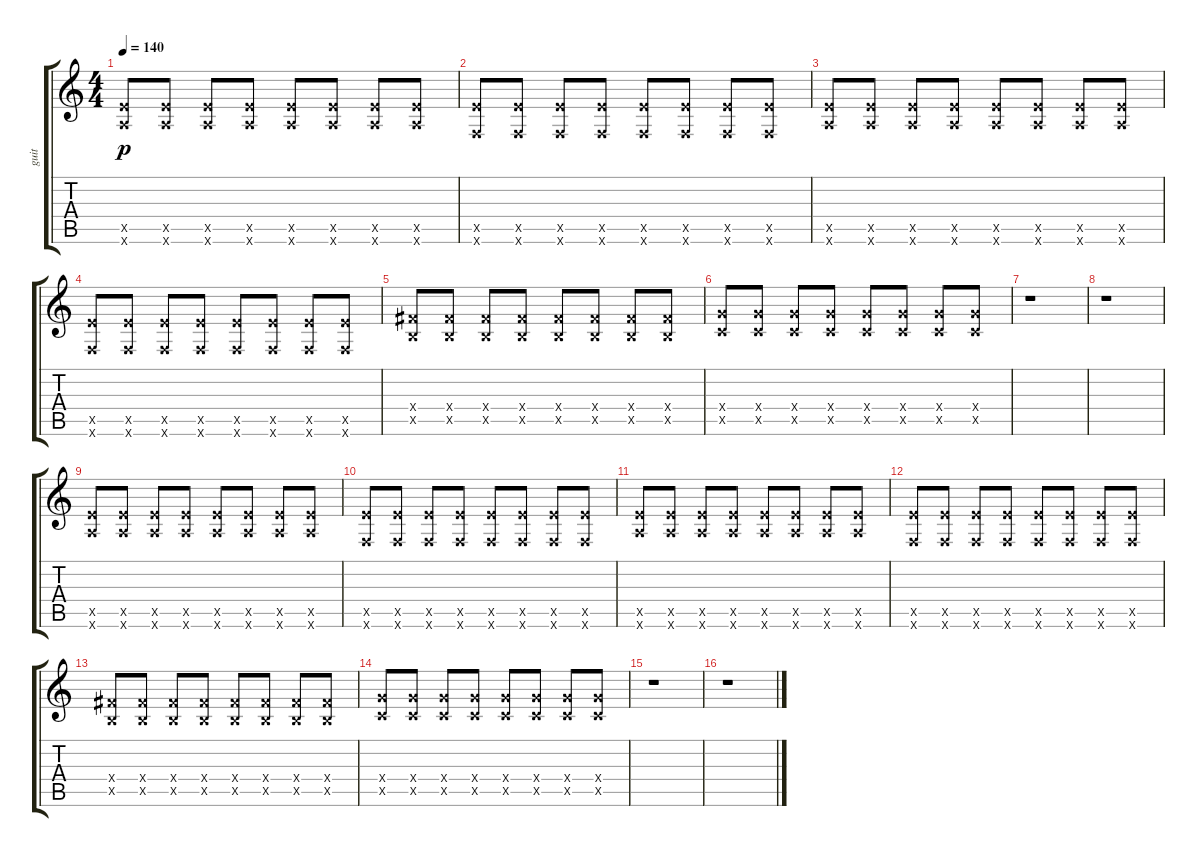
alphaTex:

\track ("guit" "guit") {instrument electricguitarmuted}
\staff {score tabs}
\tuning (E4 B3 G3 D3 A2 E2) {hide}
\ts (4 4)
\tempo 140
\clef g2
\ks c
(7.5{x} 5.6{x}).8{dy p} (7.5{x} 5.6{x}).8 (7.5{x} 5.6{x}).8 (7.5{x} 5.6{x}).8 (7.5{x} 5.6{x}).8 (7.5{x} 5.6{x}).8 (7.5{x} 5.6{x}).8 (7.5{x} 5.6{x}).8 |
(7.5{x} 1.6{x}).8 (7.5{x} 1.6{x}).8 (7.5{x} 1.6{x}).8 (7.5{x} 1.6{x}).8 (7.5{x} 1.6{x}).8 (7.5{x} 1.6{x}).8 (7.5{x} 1.6{x}).8 (7.5{x} 1.6{x}).8 |
(7.5{x} 5.6{x}).8 (7.5{x} 5.6{x}).8 (7.5{x} 5.6{x}).8 (7.5{x} 5.6{x}).8 (7.5{x} 5.6{x}).8 (7.5{x} 5.6{x}).8 (7.5{x} 5.6{x}).8 (7.5{x} 5.6{x}).8 |
(7.5{x} 1.6{x}).8 (7.5{x} 1.6{x}).8 (7.5{x} 1.6{x}).8 (7.5{x} 1.6{x}).8 (7.5{x} 1.6{x}).8 (7.5{x} 1.6{x}).8 (7.5{x} 1.6{x}).8 (7.5{x} 1.6{x}).8 |
(4.4{x} 2.5{x}).8 (4.4{x} 2.5{x}).8 (4.4{x} 2.5{x}).8 (4.4{x} 2.5{x}).8 (4.4{x} 2.5{x}).8 (4.4{x} 2.5{x}).8 (4.4{x} 2.5{x}).8 (4.4{x} 2.5{x}).8 |
(5.4{x} 3.5{x}).8 (5.4{x} 3.5{x}).8 (5.4{x} 3.5{x}).8 (5.4{x} 3.5{x}).8 (5.4{x} 3.5{x}).8 (5.4{x} 3.5{x}).8 (5.4{x} 3.5{x}).8 (5.4{x} 3.5{x}).8 |
r.1 |
r.1 |
(7.5{x} 5.6{x}).8 (7.5{x} 5.6{x}).8 (7.5{x} 5.6{x}).8 (7.5{x} 5.6{x}).8 (7.5{x} 5.6{x}).8 (7.5{x} 5.6{x}).8 (7.5{x} 5.6{x}).8 (7.5{x} 5.6{x}).8 |
(7.5{x} 1.6{x}).8 (7.5{x} 1.6{x}).8 (7.5{x} 1.6{x}).8 (7.5{x} 1.6{x}).8 (7.5{x} 1.6{x}).8 (7.5{x} 1.6{x}).8 (7.5{x} 1.6{x}).8 (7.5{x} 1.6{x}).8 |
(7.5{x} 5.6{x}).8 (7.5{x} 5.6{x}).8 (7.5{x} 5.6{x}).8 (7.5{x} 5.6{x}).8 (7.5{x} 5.6{x}).8 (7.5{x} 5.6{x}).8 (7.5{x} 5.6{x}).8 (7.5{x} 5.6{x}).8 |
(7.5{x} 1.6{x}).8 (7.5{x} 1.6{x}).8 (7.5{x} 1.6{x}).8 (7.5{x} 1.6{x}).8 (7.5{x} 1.6{x}).8 (7.5{x} 1.6{x}).8 (7.5{x} 1.6{x}).8 (7.5{x} 1.6{x}).8 |
(4.4{x} 2.5{x}).8 (4.4{x} 2.5{x}).8 (4.4{x} 2.5{x}).8 (4.4{x} 2.5{x}).8 (4.4{x} 2.5{x}).8 (4.4{x} 2.5{x}).8 (4.4{x} 2.5{x}).8 (4.4{x} 2.5{x}).8 |
(5.4{x} 3.5{x}).8 (5.4{x} 3.5{x}).8 (5.4{x} 3.5{x}).8 (5.4{x} 3.5{x}).8 (5.4{x} 3.5{x}).8 (5.4{x} 3.5{x}).8 (5.4{x} 3.5{x}).8 (5.4{x} 3.5{x}).8 |
r.1 |
r.1
